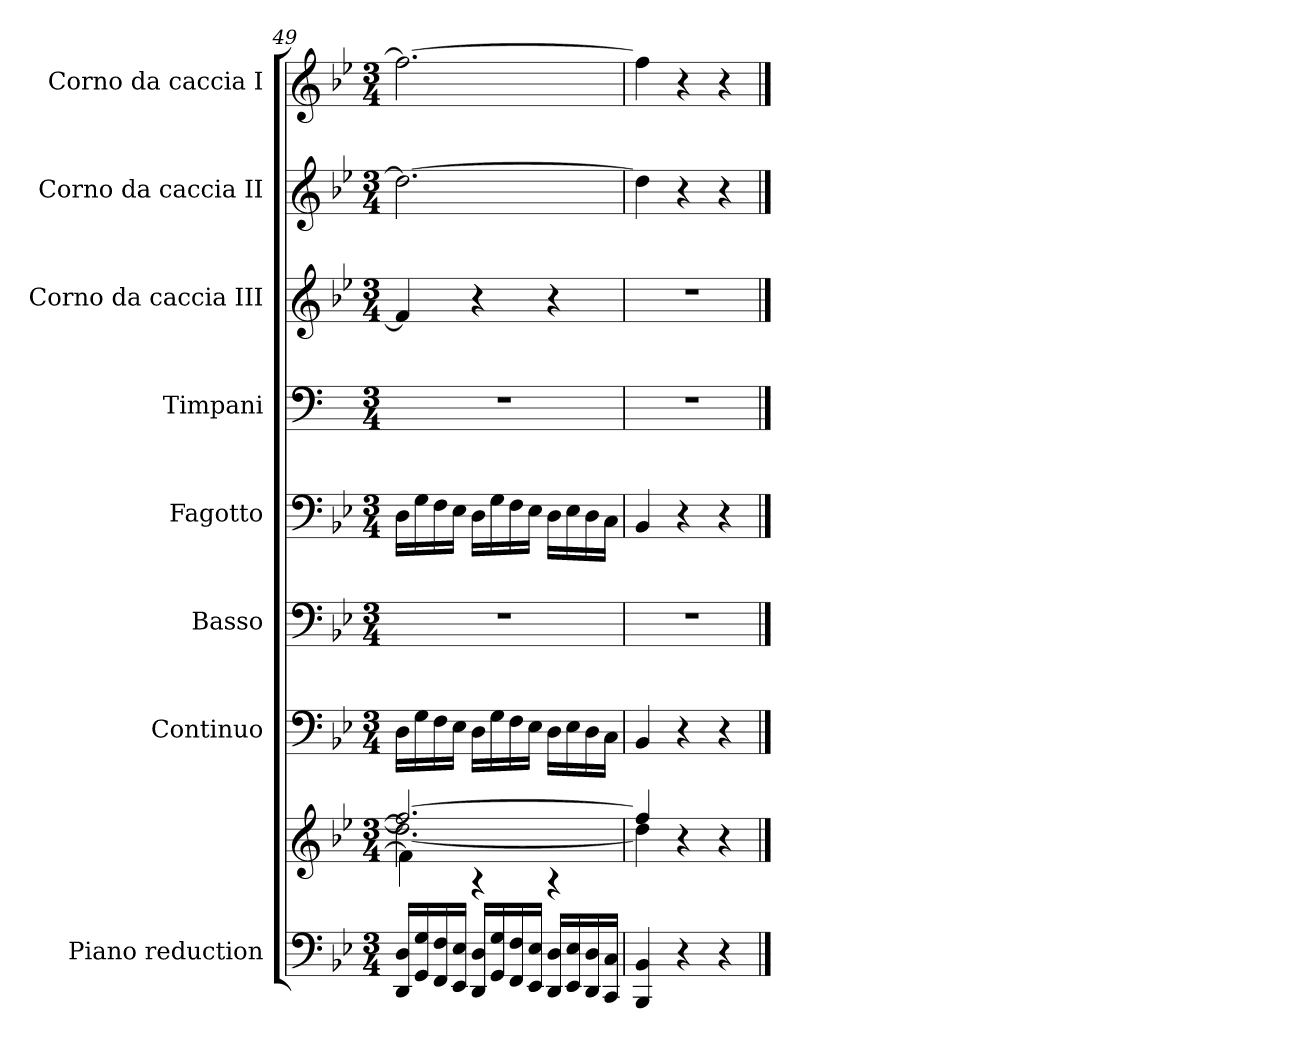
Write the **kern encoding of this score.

**kern	**kern	**kern	**kern	**kern	**kern	**kern	**kern	**kern
*part8	*part8	*part7	*part6	*part5	*part4	*part3	*part2	*part1
*staff9	*staff8	*staff7	*staff6	*staff5	*staff4	*staff3	*staff2	*staff1
*I"Piano reduction	*	*I"Continuo	*I"Basso	*I"Fagotto	*I"Timpani	*I"Corno da caccia III	*I"Corno da caccia II	*I"Corno da caccia I
*I'Pno	*	*	*	*	*I'Timp	*	*	*
*clefF4	*clefG2	*clefF4	*clefF4	*clefF4	*clefF4	*clefG2	*clefG2	*clefG2
*	*	*	*	*	*ITrd1c2	*ITrd8c14	*ITrd8c14	*ITrd8c14
*k[b-e-]	*k[b-e-]	*k[b-e-]	*k[b-e-]	*k[b-e-]	*k[b-e-]	*k[b-e-]	*k[b-e-]	*k[b-e-]
*M3/4	*M3/4	*M3/4	*M3/4	*M3/4	*M3/4	*M3/4	*M3/4	*M3/4
=49	=49	=49	=49	=49	=49	=49	=49	=49
*	*^	*	*	*	*	*	*	*
*	*	*^	*	*	*	*	*	*	*
16DD/ 16D/LL	2.ff/_	2.dd\_	4f\]	16D\LL	2.r	16D\LL	2.r	4F/]	2.d\_	2.f\_
16GG/ 16G/	.	.	.	16G\	.	16G\	.	.	.	.
16FF/ 16F/	.	.	.	16F\	.	16F\	.	.	.	.
16EE-/ 16E-/JJ	.	.	.	16E-\JJ	.	16E-\JJ	.	.	.	.
16DD/ 16D/LL	.	.	4rA	16D\LL	.	16D\LL	.	4r	.	.
16GG/ 16G/	.	.	.	16G\	.	16G\	.	.	.	.
16FF/ 16F/	.	.	.	16F\	.	16F\	.	.	.	.
16EE-/ 16E-/JJ	.	.	.	16E-\JJ	.	16E-\JJ	.	.	.	.
16DD/ 16D/LL	.	.	4rA	16D\LL	.	16D\LL	.	4r	.	.
16EE-/ 16E-/	.	.	.	16E-\	.	16E-\	.	.	.	.
16DD/ 16D/	.	.	.	16D\	.	16D\	.	.	.	.
16CC/ 16C/JJ	.	.	.	16C\JJ	.	16C\JJ	.	.	.	.
*	*	*v	*v	*	*	*	*	*	*	*
=50	=50	=50	=50	=50	=50	=50	=50	=50	=50
4BBB-/ 4BB-/	4ff/]	4dd\]	4BB-/	2.r	4BB-/	2.r	2.r	4d\]	4f\]
4r	4r	4ryy	4r	.	4r	.	.	4r	4r
4r	4r	4ryy	4r	.	4r	.	.	4r	4r
*	*v	*v	*	*	*	*	*	*	*
==	==	==	==	==	==	==	==	==
*-	*-	*-	*-	*-	*-	*-	*-	*-
